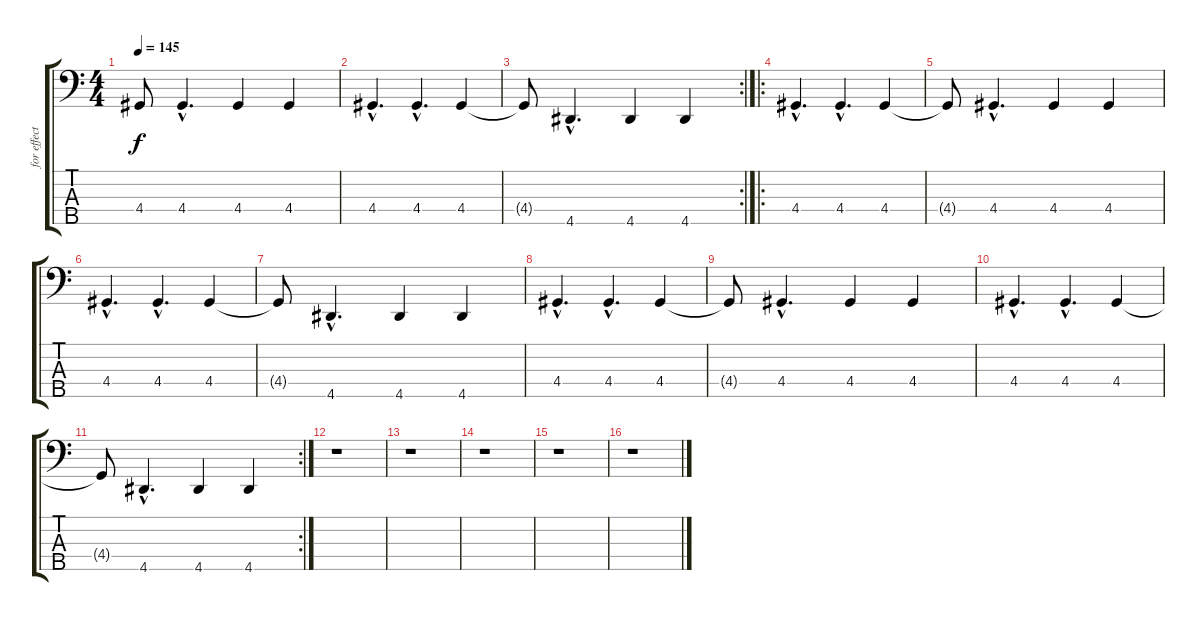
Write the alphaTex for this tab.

\track ("for effect" "for effect") {instrument fretlessbass}
\staff {score tabs}
\tuning (G2 D2 A1 E1 B0) {hide}
\ts (4 4)
\tempo 145
\clef f4
\ks c
4.4{t}.8{dy f} 4.4{hac}.4{d} 4.4.4 4.4.4 |
4.4{hac}.4{d} 4.4{hac}.4{d} 4.4.4 |
\rc 2
4.4{t}.8 4.5{hac}.4{d} 4.5.4 4.5.4 |
\ro
4.4{hac}.4{d} 4.4{hac}.4{d} 4.4.4 |
4.4{t}.8 4.4{hac}.4{d} 4.4.4 4.4.4 |
4.4{hac}.4{d} 4.4{hac}.4{d} 4.4.4 |
4.4{t}.8 4.5{hac}.4{d} 4.5.4 4.5.4 |
4.4{hac}.4{d} 4.4{hac}.4{d} 4.4.4 |
4.4{t}.8 4.4{hac}.4{d} 4.4.4 4.4.4 |
4.4{hac}.4{d} 4.4{hac}.4{d} 4.4.4 |
\rc 2
4.4{t}.8 4.5{hac}.4{d} 4.5.4 4.5.4 |
r.1 |
r.1 |
r.1 |
r.1 |
r.1
